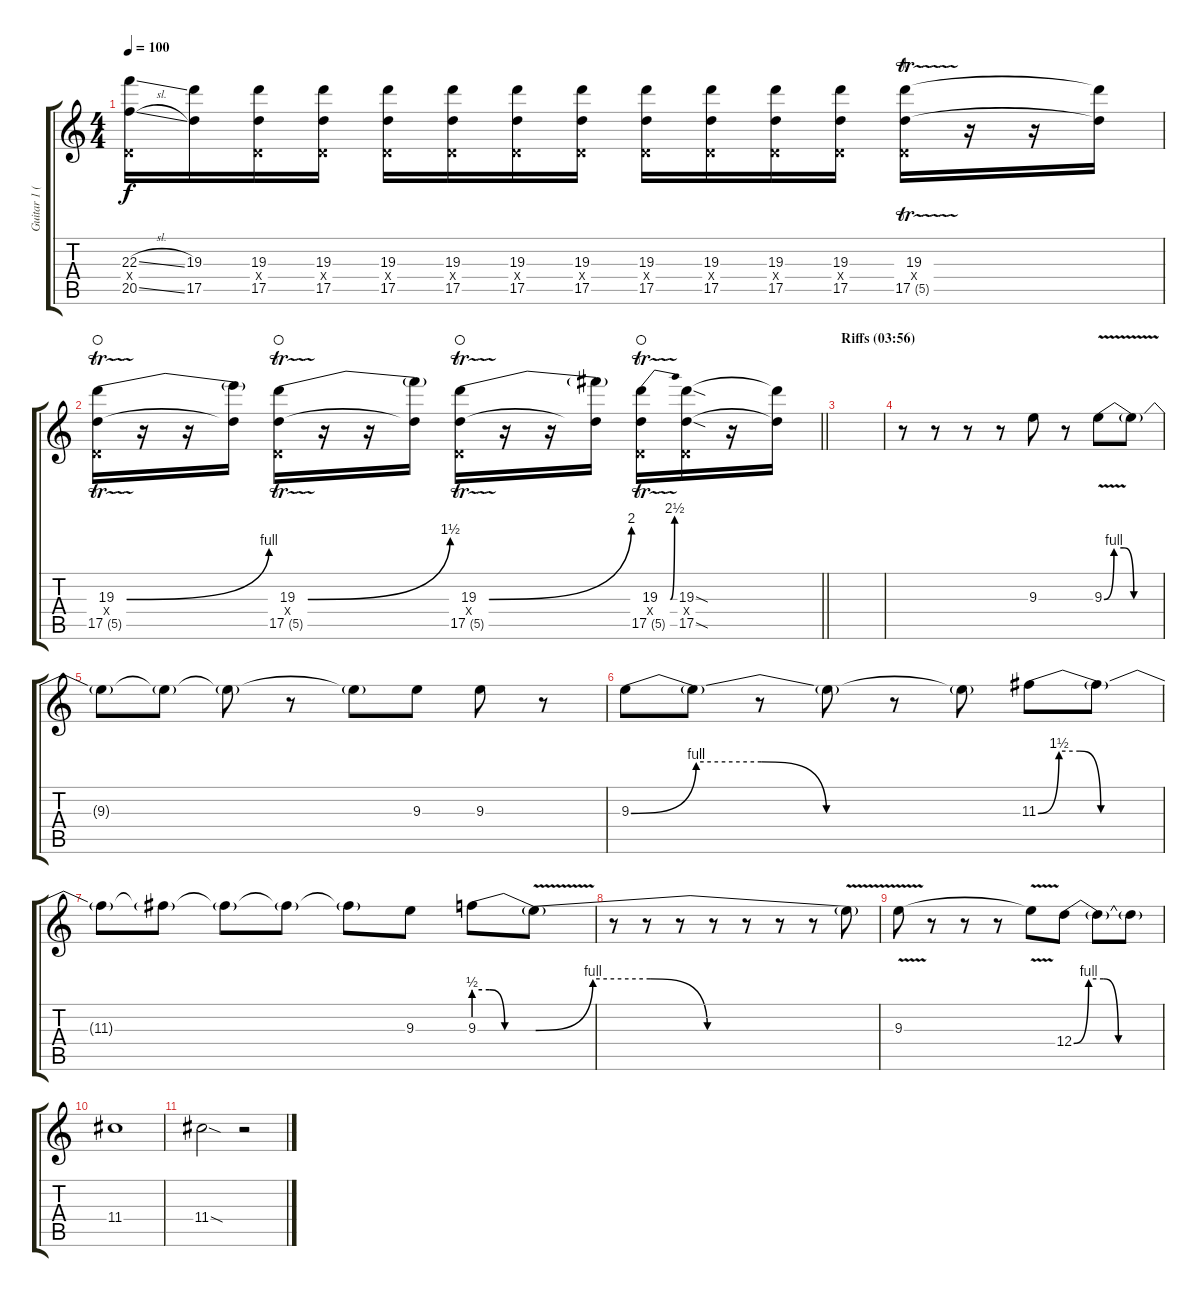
\track ("Guitar 1 (Slash)" "Guitar 1 (") {instrument electricguitarclean}
\staff {score tabs}
\tuning (E4 B3 G3 D3 A2 E2) {hide}
\ts (4 4)
\tempo 100
\clef g2
\ks c
(22.3{sl} 0.4{x} 20.5{sl}).16{dy f} (19.3 17.5).16 (19.3 0.4{x} 17.5).16 (19.3 0.4{x} 17.5).16 (19.3 0.4{x} 17.5).16 (19.3 0.4{x} 17.5).16 (19.3 0.4{x} 17.5).16 (19.3 0.4{x} 17.5).16 (19.3 0.4{x} 17.5).16 (19.3 0.4{x} 17.5).16 (19.3 0.4{x} 17.5).16 (19.3 0.4{x} 17.5).16 (19.3 0.4{x} 17.5{tr (5 32)}).16{wahc} r.16 r.16 (19.3{t} 17.5{t}).16 |
\barLineRight lightlight
(19.3{be (bend 0 0 60 4)} 0.4{x} 17.5{tr (5 32)}).16{waho} r.16 r.16 (19.3{t} 17.5{t}).16 (19.3{be (bend 0 0 60 6)} 0.4{x} 17.5{tr (5 32)}).16{waho} r.16 r.16 (19.3{t} 17.5{t}).16 (19.3{be (bend 0 0 60 8)} 0.4{x} 17.5{tr (5 32)}).16{waho} r.16 r.16 (19.3{t} 17.5{t}).16 (19.3{be (bend 0 0 60 10)} 0.4{x} 17.5{tr (5 32)}).16{waho} (19.3{sod} 0.4{x} 17.5{sod}).16 r.16 (19.3{t} 17.5{t}).16 |
\section ("" "Riffs (03:56)")
|
r.8 r.8 r.8 r.8 9.3.8 r.8 9.3{be (custom 0 0 10 4 20 4 30 0 60 0) v}.8 9.3{t}.8 |
9.3{t}.8 9.3{t}.8 9.3{t}.8 r.8 9.3{t}.8 9.3.8 9.3.8 r.8 |
9.3{be (custom 0 0 10 4 20 4 30 0 60 0)}.8 9.3{t}.8 r.8 9.3{t}.8 r.8 9.3{t}.8 11.3{be (custom 0 0 10 6 20 6 30 0 60 0)}.8 11.3{t}.8 |
11.3{t}.8 11.3{t}.8 11.3{t}.8 11.3{t}.8 11.3{t}.8 9.3.8 9.3{be (custom 0 2 15 2 30 0 60 0)}.8 9.3{be (custom 0 0 10 4 20 4 30 0 60 0) v t}.8 |
r.8 r.8 r.8 r.8 r.8 r.8 r.8 9.3{t}.8 |
9.3{v}.8 r.8 r.8 r.8 9.3{t}.8 12.4{be (custom 0 0 10 4 20 4 30 0 60 0)}.8 12.4{t}.8 12.4{t}.8 |
11.4.1 |
11.4{sod}.2 r.2
